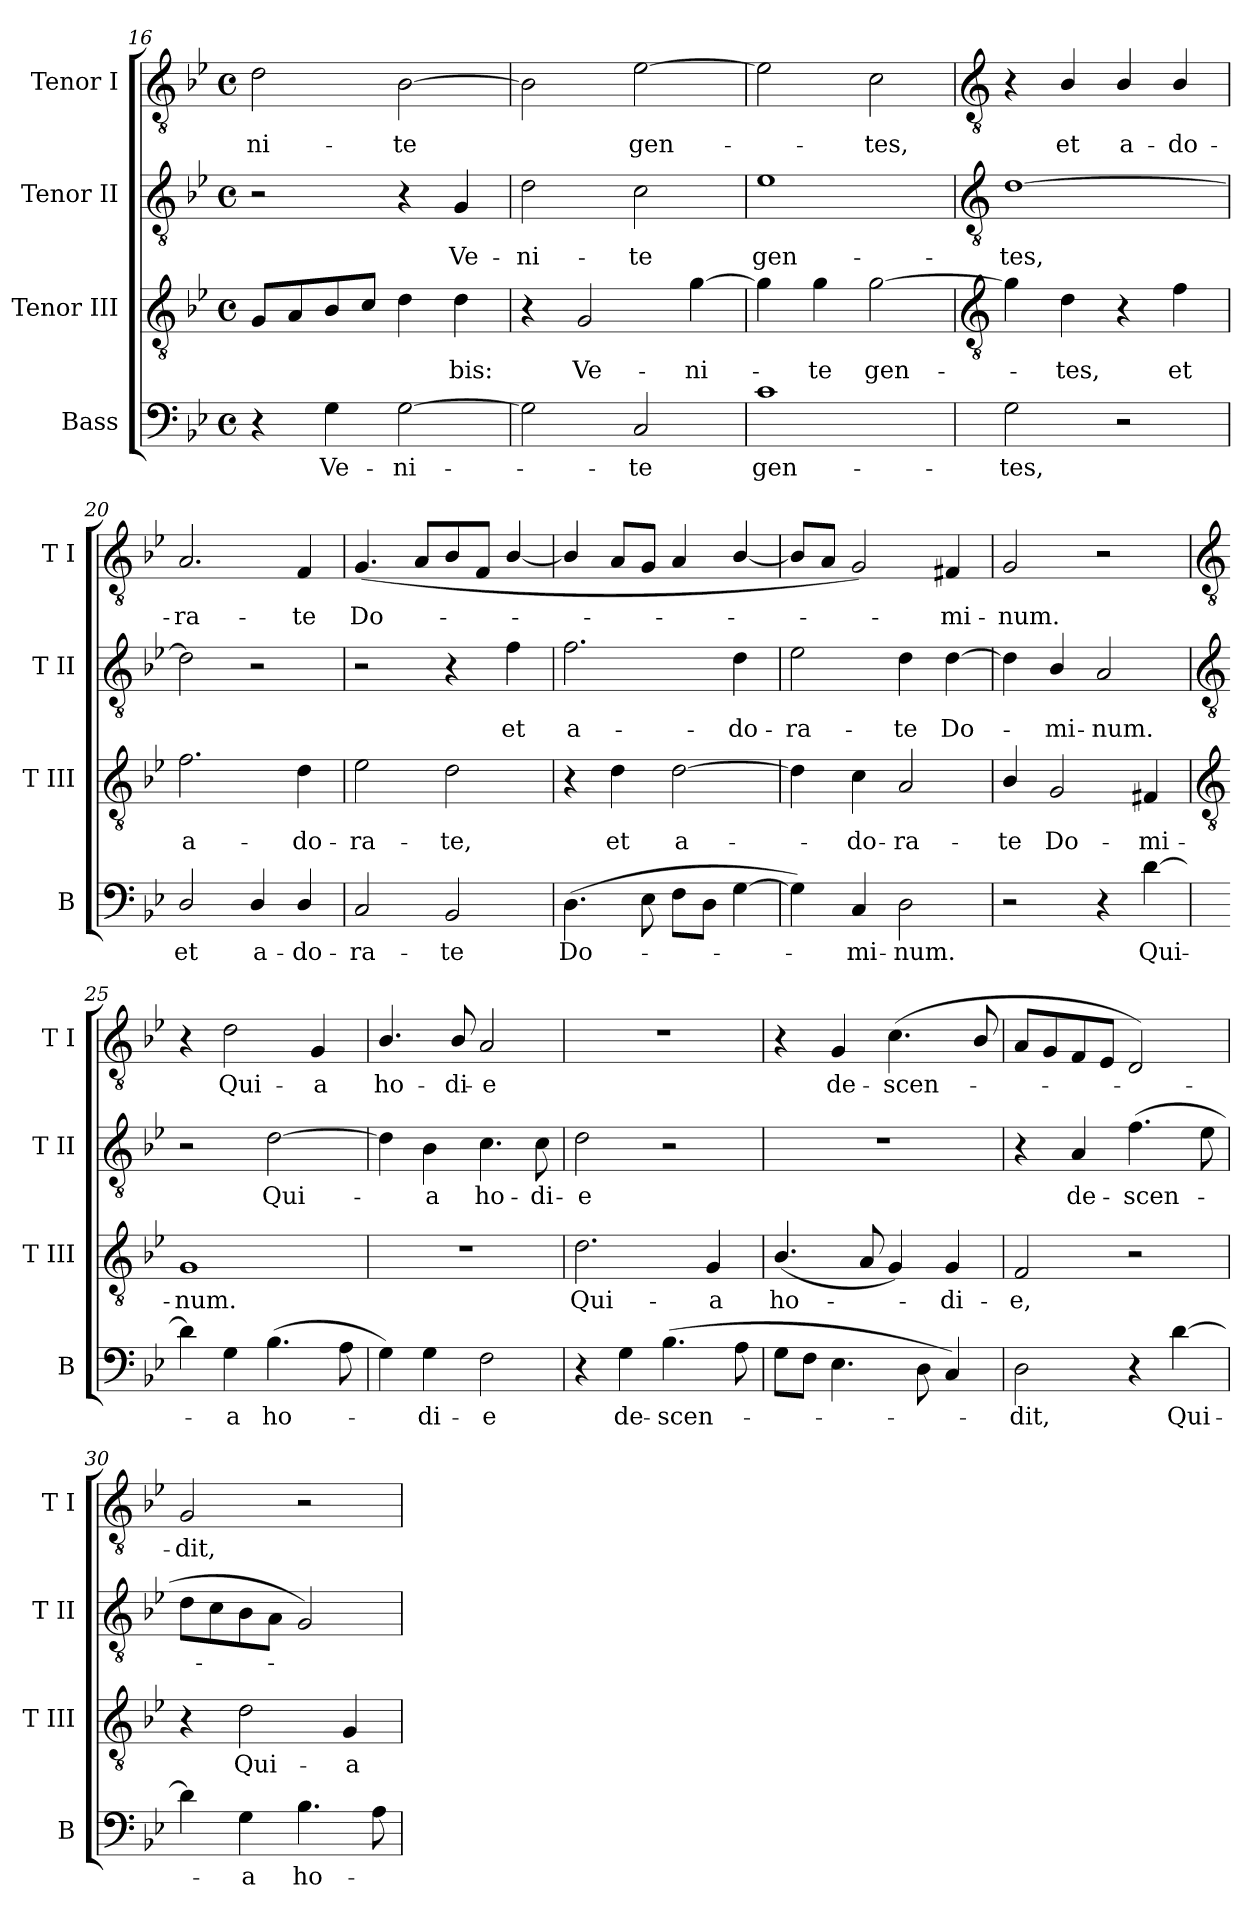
**kern	**text	**kern	**text	**kern	**text	**kern	**text
*part4	*part4	*part3	*part3	*part2	*part2	*part1	*part1
*staff4	*staff4	*staff3	*staff3	*staff2	*staff2	*staff1	*staff1
*I"Bass	*	*I"Tenor III	*	*I"Tenor II	*	*I"Tenor I	*
*I'B	*	*I'T III	*	*I'T II	*	*I'T I	*
*clefF4	*	*clefGv2	*	*clefGv2	*	*clefGv2	*
*k[b-e-]	*	*k[b-e-]	*	*k[b-e-]	*	*k[b-e-]	*
*B-:	*	*B-:	*	*B-:	*	*B-:	*
*M4/4	*	*M4/4	*	*M4/4	*	*M4/4	*
*met(c)	*	*met(c)	*	*met(c)	*	*met(c)	*
=16	=16	=16	=16	=16	=16	=16	=16
!	!	!	!	!	!	!	!LO:LY:b
4r	.	8GL	.	2r	.	2d	-ni-
.	.	8A	.	.	.	.	.
!	!LO:LY:b	!	!	!	!	!	!
4G	Ve-	8B-	.	.	.	.	.
.	.	8cJ	.	.	.	.	.
!	!LO:LY:b	!	!	!	!	!	!LO:LY:b
[2G	-ni-	4d	.	4r	.	[2B-	-te
!	!	!	!LO:LY:b	!	!LO:LY:b	!	!
.	.	4d	bis:	4G	Ve-	.	.
=17	=17	=17	=17	=17	=17	=17	=17
!	!	!	!	!	!LO:LY:b	!	!
2G]	.	4r	.	2d	-ni-	2B-]	.
!	!	!	!LO:LY:b	!	!	!	!
.	.	2G	Ve-	.	.	.	.
!	!LO:LY:b	!	!	!	!LO:LY:b	!	!LO:LY:b
2C	te	.	.	2c	-te	[2e-	gen-
!	!	!	!LO:LY:b	!	!	!	!
.	.	[4g	-ni-	.	.	.	.
=18	=18	=18	=18	=18	=18	=18	=18
!	!LO:LY:b	!	!	!	!LO:LY:b	!	!
1c	gen-	4g]	.	1e-	gen-	2e-]	.
!	!	!	!LO:LY:b	!	!	!	!
.	.	4g	te	.	.	.	.
!	!	!	!LO:LY:b	!	!	!	!LO:LY:b
.	.	[2g	gen-	.	.	2c	tes,
!!LO:LB:g=z
=19	=19	=19	=19	=19	=19	=19	=19
*	*	*clefGv2	*	*clefGv2	*	*clefGv2	*
!	!LO:LY:b	!	!	!	!LO:LY:b	!	!
2G	-tes,	4g]	.	[1d	-tes,	4r	.
!	!	!	!LO:LY:b	!	!	!	!LO:LY:b
.	.	4d	tes,	.	.	4B-/	et
!	!	!	!	!	!	!	!LO:LY:b
2r	.	4r	.	.	.	4B-/	a-
!	!	!	!LO:LY:b	!	!	!	!LO:LY:b
.	.	4f	et	.	.	4B-/	-do-
=20	=20	=20	=20	=20	=20	=20	=20
!	!LO:LY:b	!	!LO:LY:b	!	!	!	!LO:LY:b
2D/	et	2.f	a-	2d]	.	2.A	-ra-
!	!LO:LY:b	!	!	!	!	!	!
4D/	a-	.	.	2r	.	.	.
!	!LO:LY:b	!	!LO:LY:b	!	!	!	!LO:LY:b
4D/	-do-	4d	-do-	.	.	4F	-te
=21	=21	=21	=21	=21	=21	=21	=21
!	!LO:LY:b	!	!LO:LY:b	!	!	!	!LO:LY:b
2C	-ra-	2e-	-ra-	2r	.	(<4.G	Do-
.	.	.	.	.	.	8AL	.
!	!LO:LY:b	!	!LO:LY:b	!	!	!	!
2BB-	-te	2d	-te,	4r	.	8B-	.
.	.	.	.	.	.	8FJ	.
!	!	!	!	!	!LO:LY:b	!	!
.	.	.	.	4f	et	[4B-/	.
=22	=22	=22	=22	=22	=22	=22	=22
!	!LO:LY:b	!	!	!	!LO:LY:b	!	!
(>4.D	Do-	4r	.	2.f	a-	4B-/]	.
!	!	!	!LO:LY:b	!	!	!	!
.	.	4d	et	.	.	8AL	.
8E-	.	.	.	.	.	8GJ	.
!	!	!	!LO:LY:b	!	!	!	!
8FL	.	[2d	a-	.	.	4A	.
8DJ	.	.	.	.	.	.	.
!	!	!	!	!	!LO:LY:b	!	!
[4G	.	.	.	4d	-do-	[4B-/	.
=23	=23	=23	=23	=23	=23	=23	=23
!	!	!	!	!	!LO:LY:b	!	!
4G])	.	4d]	.	2e-	-ra-	8B-L]	.
.	.	.	.	.	.	8AJ	.
!	!LO:LY:b	!	!LO:LY:b	!	!	!	!
4C	mi-	4c	do-	.	.	2G)	.
!	!LO:LY:b	!	!LO:LY:b	!	!LO:LY:b	!	!
2D	-num.	2A	-ra-	4d	-te	.	.
!	!	!	!	!	!LO:LY:b	!	!LO:LY:b
.	.	.	.	[4d	Do-	4F#X	mi-
=24	=24	=24	=24	=24	=24	=24	=24
!	!	!	!LO:LY:b	!	!	!	!LO:LY:b
2r	.	4B-/	-te	4d]	.	2G	-num.
!	!	!	!LO:LY:b	!	!LO:LY:b	!	!
.	.	2G	Do-	4B-/	mi-	.	.
!	!	!	!	!	!LO:LY:b	!	!
4r	.	.	.	2A	-num.	2r	.
!	!LO:LY:b	!	!LO:LY:b	!	!	!	!
[4d	Qui-	4F#X	-mi-	.	.	.	.
!!LO:LB:g=z
=25	=25	=25	=25	=25	=25	=25	=25
*	*	*clefGv2	*	*clefGv2	*	*clefGv2	*
!	!	!	!LO:LY:b	!	!	!	!
4d]	.	1G	-num.	2r	.	4r	.
!	!LO:LY:b	!	!	!	!	!	!LO:LY:b
4G	a	.	.	.	.	2d	Qui-
!	!LO:LY:b	!	!	!	!LO:LY:b	!	!
(>4.B-	ho-	.	.	[2d	Qui-	.	.
!	!	!	!	!	!	!	!LO:LY:b
.	.	.	.	.	.	4G	-a
8A	.	.	.	.	.	.	.
=26	=26	=26	=26	=26	=26	=26	=26
!	!	!	!	!	!	!	!LO:LY:b
4G)	.	1r	.	4d]	.	4.B-/	ho-
!	!LO:LY:b	!	!	!	!LO:LY:b	!	!
4G	di-	.	.	4B-	a	.	.
!	!	!	!	!	!	!	!LO:LY:b
.	.	.	.	.	.	8B-/	-di-
!	!LO:LY:b	!	!	!	!LO:LY:b	!	!LO:LY:b
2F	-e	.	.	4.c	ho-	2A	-e
!	!	!	!	!	!LO:LY:b	!	!
.	.	.	.	8c	-di-	.	.
=27	=27	=27	=27	=27	=27	=27	=27
!	!	!	!LO:LY:b	!	!LO:LY:b	!	!
4r	.	2.d	Qui-	2d	-e	1r	.
!	!LO:LY:b	!	!	!	!	!	!
4G	de-	.	.	.	.	.	.
!	!LO:LY:b	!	!	!	!	!	!
(>4.B-	-scen-	.	.	2r	.	.	.
!	!	!	!LO:LY:b	!	!	!	!
.	.	4G	-a	.	.	.	.
8A	.	.	.	.	.	.	.
=28	=28	=28	=28	=28	=28	=28	=28
!	!	!	!LO:LY:b	!	!	!	!
8GL	.	(<4.B-/	ho-	1r	.	4r	.
8FJ	.	.	.	.	.	.	.
!	!	!	!	!	!	!	!LO:LY:b
4.E-	.	.	.	.	.	4G	de-
.	.	8A	.	.	.	.	.
!	!	!	!	!	!	!	!LO:LY:b
.	.	4G)	.	.	.	(<4.c	-scen-
8D\	.	.	.	.	.	.	.
!	!	!	!LO:LY:b	!	!	!	!
4C)	.	4G	di-	.	.	.	.
.	.	.	.	.	.	8B-/	.
=29	=29	=29	=29	=29	=29	=29	=29
!	!LO:LY:b	!	!LO:LY:b	!	!	!	!
2D	dit,	2F	-e,	4r	.	8AL	.
.	.	.	.	.	.	8G	.
!	!	!	!	!	!LO:LY:b	!	!
.	.	.	.	4A	de-	8F	.
.	.	.	.	.	.	8E-J	.
!	!	!	!	!	!LO:LY:b	!	!
4r	.	2r	.	(>4.f	-scen-	2D)	.
!	!LO:LY:b	!	!	!	!	!	!
[4d	Qui-	.	.	.	.	.	.
.	.	.	.	8e-	.	.	.
=30	=30	=30	=30	=30	=30	=30	=30
!	!	!	!	!	!	!	!LO:LY:b
4d]	.	4r	.	8dL	.	2G	dit,
.	.	.	.	8c	.	.	.
!	!LO:LY:b	!	!LO:LY:b	!	!	!	!
4G	a	2d	Qui-	8B-	.	.	.
.	.	.	.	8AJ	.	.	.
!	!LO:LY:b	!	!	!	!	!	!
4.B-	ho-	.	.	2G)	.	2r	.
!	!	!	!LO:LY:b	!	!	!	!
.	.	4G	-a	.	.	.	.
8A	.	.	.	.	.	.	.
=	=	=	=	=	=	=	=
*-	*-	*-	*-	*-	*-	*-	*-
